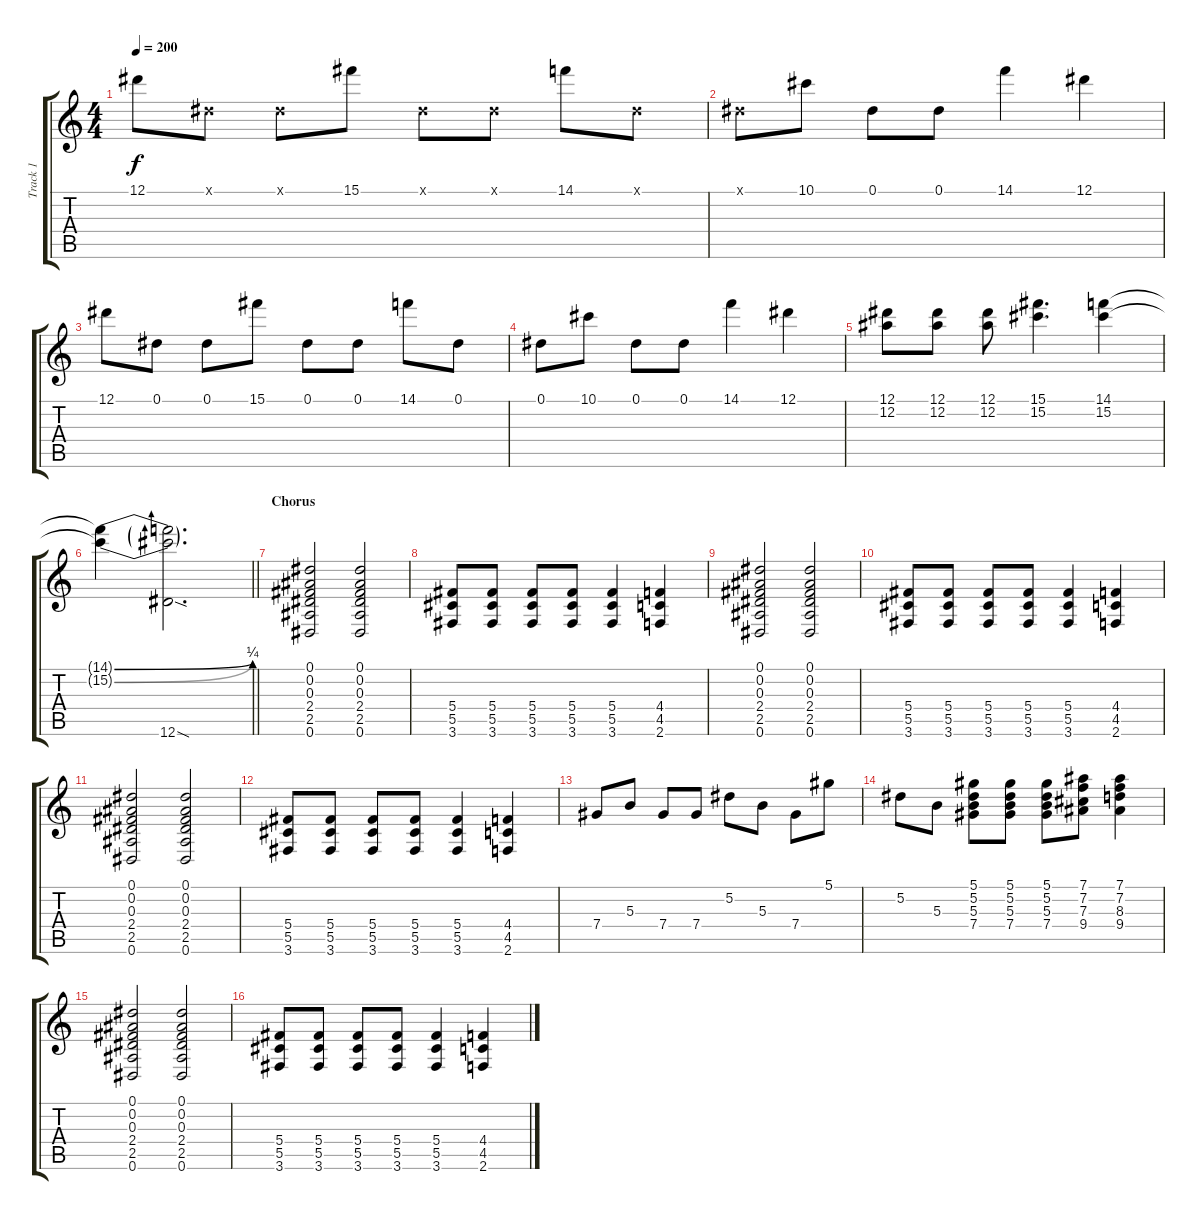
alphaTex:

\track ("Track 1" "Track 1") {instrument overdrivenguitar}
\staff {score tabs}
\tuning (Eb4 Bb3 Gb3 Db3 Ab2 Eb2) {hide}
\ts (4 4)
\tempo 200
\clef g2
\ks c
12.1.8{dy f} 0.1{x}.8 0.1{x}.8 15.1.8 0.1{x}.8 0.1{x}.8 14.1.8 0.1{x}.8 |
0.1{x}.8 10.1.8 0.1.8 0.1.8 14.1.4 12.1.4 |
12.1.8 0.1.8 0.1.8 15.1.8 0.1.8 0.1.8 14.1.8 0.1.8 |
0.1.8 10.1.8 0.1.8 0.1.8 14.1.4 12.1.4 |
(12.1 12.2).8 (12.1 12.2).8 (12.1 12.2).8 (15.1 15.2).4{d} (14.1 15.2).4 |
\barLineRight lightlight
(14.1{be (bend 0 0 60 1) t} 15.2{be (bend 0 0 60 1) t}).4 (14.1{t} 15.2{t} 12.6{sod}).2{d} |
\section ("" "Chorus")
(0.1 0.2 0.3 2.4 2.5 0.6).2 (0.1 0.2 0.3 2.4 2.5 0.6).2 |
(5.4 5.5 3.6).8 (5.4 5.5 3.6).8 (5.4 5.5 3.6).8 (5.4 5.5 3.6).8 (5.4 5.5 3.6).4 (4.4 4.5 2.6).4 |
(0.1 0.2 0.3 2.4 2.5 0.6).2 (0.1 0.2 0.3 2.4 2.5 0.6).2 |
(5.4 5.5 3.6).8 (5.4 5.5 3.6).8 (5.4 5.5 3.6).8 (5.4 5.5 3.6).8 (5.4 5.5 3.6).4 (4.4 4.5 2.6).4 |
(0.1 0.2 0.3 2.4 2.5 0.6).2 (0.1 0.2 0.3 2.4 2.5 0.6).2 |
(5.4 5.5 3.6).8 (5.4 5.5 3.6).8 (5.4 5.5 3.6).8 (5.4 5.5 3.6).8 (5.4 5.5 3.6).4 (4.4 4.5 2.6).4 |
7.4.8 5.3.8 7.4.8 7.4.8 5.2.8 5.3.8 7.4.8 5.1.8 |
5.2.8 5.3.8 (5.1 5.2 5.3 7.4).8 (5.1 5.2 5.3 7.4).8 (5.1 5.2 5.3 7.4).8 (7.1 7.2 7.3 9.4).8 (7.1 7.2 8.3 9.4).4 |
(0.1 0.2 0.3 2.4 2.5 0.6).2 (0.1 0.2 0.3 2.4 2.5 0.6).2 |
(5.4 5.5 3.6).8 (5.4 5.5 3.6).8 (5.4 5.5 3.6).8 (5.4 5.5 3.6).8 (5.4 5.5 3.6).4 (4.4 4.5 2.6).4
